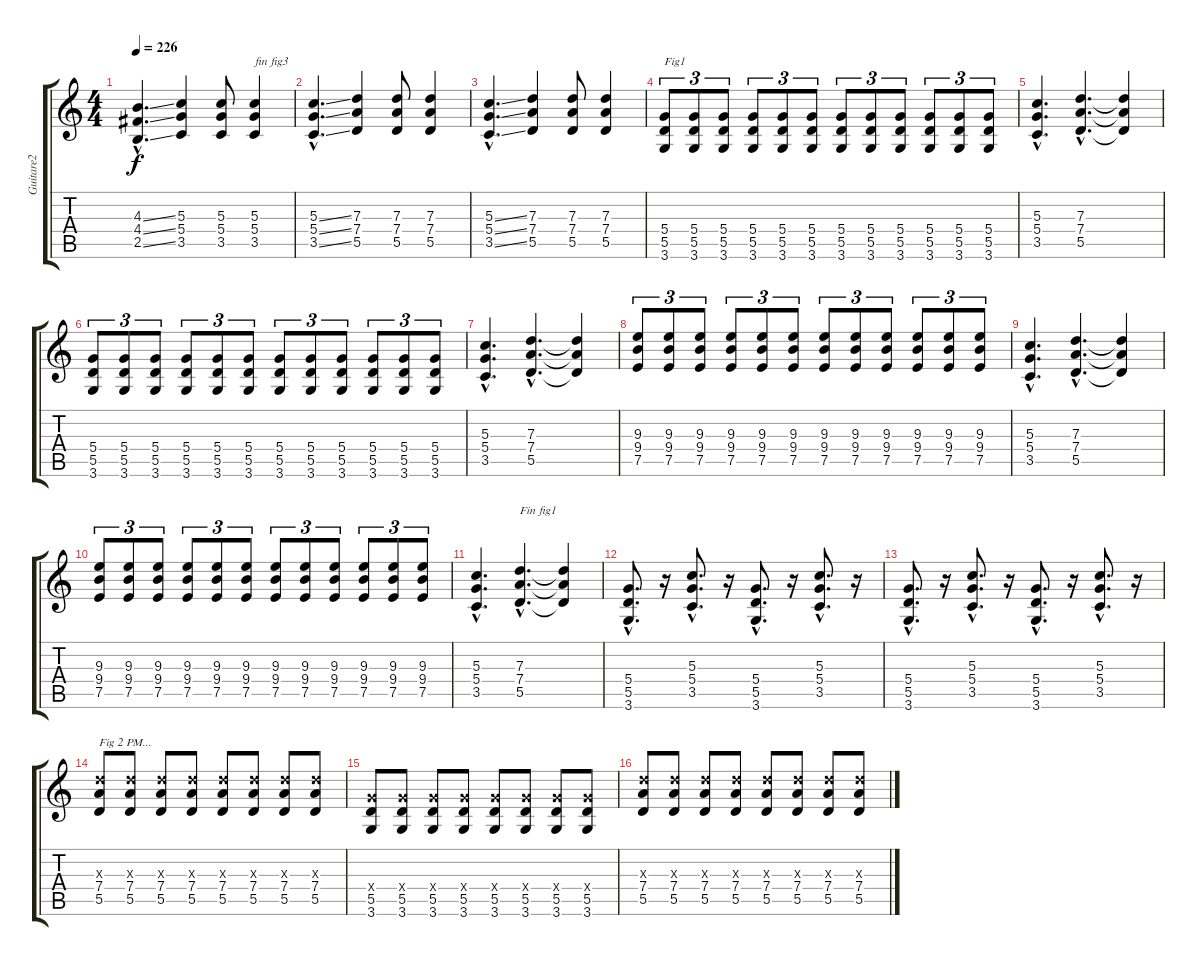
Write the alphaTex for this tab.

\track ("Guitare2" "Guitare2") {instrument distortionguitar}
\staff {score tabs}
\tuning (E4 B3 G3 D3 A2 E2) {hide}
\ts (4 4)
\tempo 226
\clef g2
\ks c
(4.3{ss hac} 4.4{ss hac} 2.5{ss hac}).4{d dy f} (5.3 5.4 3.5).4 (5.3 5.4 3.5).8 (5.3 5.4 3.5).4{txt "fin fig3"} |
(5.3{ss hac} 5.4{ss hac} 3.5{ss hac}).4{d} (7.3 7.4 5.5).4 (7.3 7.4 5.5).8 (7.3 7.4 5.5).4 |
(5.3{ss hac} 5.4{ss hac} 3.5{ss hac}).4{d} (7.3 7.4 5.5).4 (7.3 7.4 5.5).8 (7.3 7.4 5.5).4 |
(5.4 5.5 3.6).8{tu (3 2) txt "Fig1"} (5.4 5.5 3.6).8{tu (3 2)} (5.4 5.5 3.6).8{tu (3 2)} (5.4 5.5 3.6).8{tu (3 2)} (5.4 5.5 3.6).8{tu (3 2)} (5.4 5.5 3.6).8{tu (3 2)} (5.4 5.5 3.6).8{tu (3 2)} (5.4 5.5 3.6).8{tu (3 2)} (5.4 5.5 3.6).8{tu (3 2)} (5.4 5.5 3.6).8{tu (3 2)} (5.4 5.5 3.6).8{tu (3 2)} (5.4 5.5 3.6).8{tu (3 2)} |
(5.3{hac} 5.4{hac} 3.5{hac}).4{d} (7.3{hac} 7.4{hac} 5.5{hac}).4{d} (7.3{t} 7.4{t} 5.5{t}).4 |
(5.4 5.5 3.6).8{tu (3 2)} (5.4 5.5 3.6).8{tu (3 2)} (5.4 5.5 3.6).8{tu (3 2)} (5.4 5.5 3.6).8{tu (3 2)} (5.4 5.5 3.6).8{tu (3 2)} (5.4 5.5 3.6).8{tu (3 2)} (5.4 5.5 3.6).8{tu (3 2)} (5.4 5.5 3.6).8{tu (3 2)} (5.4 5.5 3.6).8{tu (3 2)} (5.4 5.5 3.6).8{tu (3 2)} (5.4 5.5 3.6).8{tu (3 2)} (5.4 5.5 3.6).8{tu (3 2)} |
(5.3{hac} 5.4{hac} 3.5{hac}).4{d} (7.3{hac} 7.4{hac} 5.5{hac}).4{d} (7.3{t} 7.4{t} 5.5{t}).4 |
(9.3 9.4 7.5).8{tu (3 2)} (9.3 9.4 7.5).8{tu (3 2)} (9.3 9.4 7.5).8{tu (3 2)} (9.3 9.4 7.5).8{tu (3 2)} (9.3 9.4 7.5).8{tu (3 2)} (9.3 9.4 7.5).8{tu (3 2)} (9.3 9.4 7.5).8{tu (3 2)} (9.3 9.4 7.5).8{tu (3 2)} (9.3 9.4 7.5).8{tu (3 2)} (9.3 9.4 7.5).8{tu (3 2)} (9.3 9.4 7.5).8{tu (3 2)} (9.3 9.4 7.5).8{tu (3 2)} |
(5.3{hac} 5.4{hac} 3.5{hac}).4{d} (7.3{hac} 7.4{hac} 5.5{hac}).4{d} (7.3{t} 7.4{t} 5.5{t}).4 |
(9.3 9.4 7.5).8{tu (3 2)} (9.3 9.4 7.5).8{tu (3 2)} (9.3 9.4 7.5).8{tu (3 2)} (9.3 9.4 7.5).8{tu (3 2)} (9.3 9.4 7.5).8{tu (3 2)} (9.3 9.4 7.5).8{tu (3 2)} (9.3 9.4 7.5).8{tu (3 2)} (9.3 9.4 7.5).8{tu (3 2)} (9.3 9.4 7.5).8{tu (3 2)} (9.3 9.4 7.5).8{tu (3 2)} (9.3 9.4 7.5).8{tu (3 2)} (9.3 9.4 7.5).8{tu (3 2)} |
(5.3{hac} 5.4{hac} 3.5{hac}).4{d} (7.3{hac} 7.4{hac} 5.5{hac}).4{d txt "Fin fig1"} (7.3{t} 7.4{t} 5.5{t}).4 |
(5.4{hac} 5.5{hac} 3.6{hac}).8{d} r.16 (5.3{hac} 5.4{hac} 3.5{hac}).8{d} r.16 (5.4{hac} 5.5{hac} 3.6{hac}).8{d} r.16 (5.3{hac} 5.4{hac} 3.5{hac}).8{d} r.16 |
(5.4{hac} 5.5{hac} 3.6{hac}).8{d} r.16 (5.3{hac} 5.4{hac} 3.5{hac}).8{d} r.16 (5.4{hac} 5.5{hac} 3.6{hac}).8{d} r.16 (5.3{hac} 5.4{hac} 3.5{hac}).8{d} r.16 |
(7.3{x} 7.4 5.5).8{txt "Fig 2 PM..." balance 8} (7.3{x} 7.4 5.5).8 (7.3{x} 7.4 5.5).8 (7.3{x} 7.4 5.5).8 (7.3{x} 7.4 5.5).8 (7.3{x} 7.4 5.5).8 (7.3{x} 7.4 5.5).8 (7.3{x} 7.4 5.5).8 |
(5.4{x} 5.5 3.6).8 (5.4{x} 5.5 3.6).8 (5.4{x} 5.5 3.6).8 (5.4{x} 5.5 3.6).8 (5.4{x} 5.5 3.6).8 (5.4{x} 5.5 3.6).8 (5.4{x} 5.5 3.6).8 (5.4{x} 5.5 3.6).8 |
(7.3{x} 7.4 5.5).8 (7.3{x} 7.4 5.5).8 (7.3{x} 7.4 5.5).8 (7.3{x} 7.4 5.5).8 (7.3{x} 7.4 5.5).8 (7.3{x} 7.4 5.5).8 (7.3{x} 7.4 5.5).8 (7.3{x} 7.4 5.5).8
